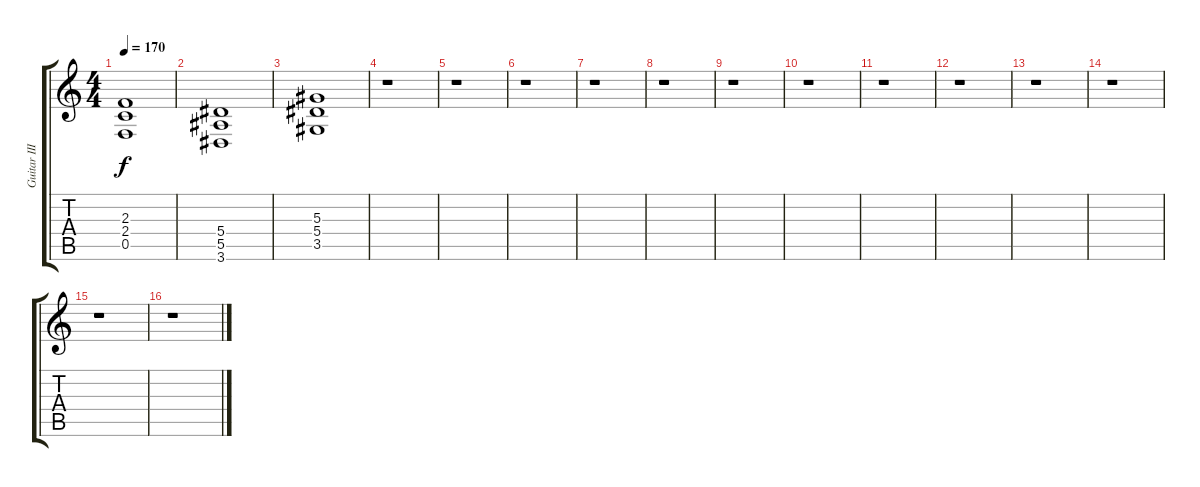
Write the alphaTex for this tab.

\track ("Guitar III" "Guitar III") {instrument distortionguitar}
\staff {score tabs}
\tuning (C4 G3 Eb3 Bb2 F2 C2) {hide}
\ts (4 4)
\tempo 170
\clef g2
\ks c
(2.3 2.4 0.5).1{dy f} |
(5.4 5.5 3.6).1 |
(5.3 5.4 3.5).1 |
r.1 |
r.1 |
r.1 |
r.1 |
r.1 |
r.1 |
r.1 |
r.1 |
r.1 |
r.1 |
r.1 |
r.1 |
r.1
